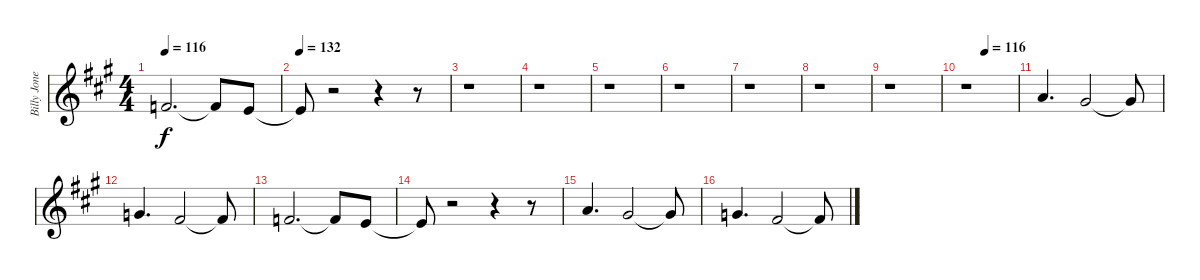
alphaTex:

\track ("Billy Jones Vocals" "Billy Jone") {instrument flute}
\staff {score}
\tuning (E4 B3 G3 D3 A2 E2) {hide}
\ts (4 4)
\tempo 116
\clef g2
\ks a
1.1.2{d dy f} 1.1{t}.8 0.1.8 |
\tempo 132
0.1{t}.8 r.2 r.4 r.8 |
r.1 |
r.1 |
r.1 |
r.1 |
r.1 |
r.1 |
r.1 |
\tempo (116 0.375)
r.1 |
5.1.4{d} 4.1.2 4.1{t}.8 |
3.1.4{d} 2.1.2 2.1{t}.8 |
1.1.2{d} 1.1{t}.8 0.1.8 |
0.1{t}.8 r.2 r.4 r.8 |
5.1.4{d} 4.1.2 4.1{t}.8 |
3.1.4{d} 2.1.2 2.1{t}.8
